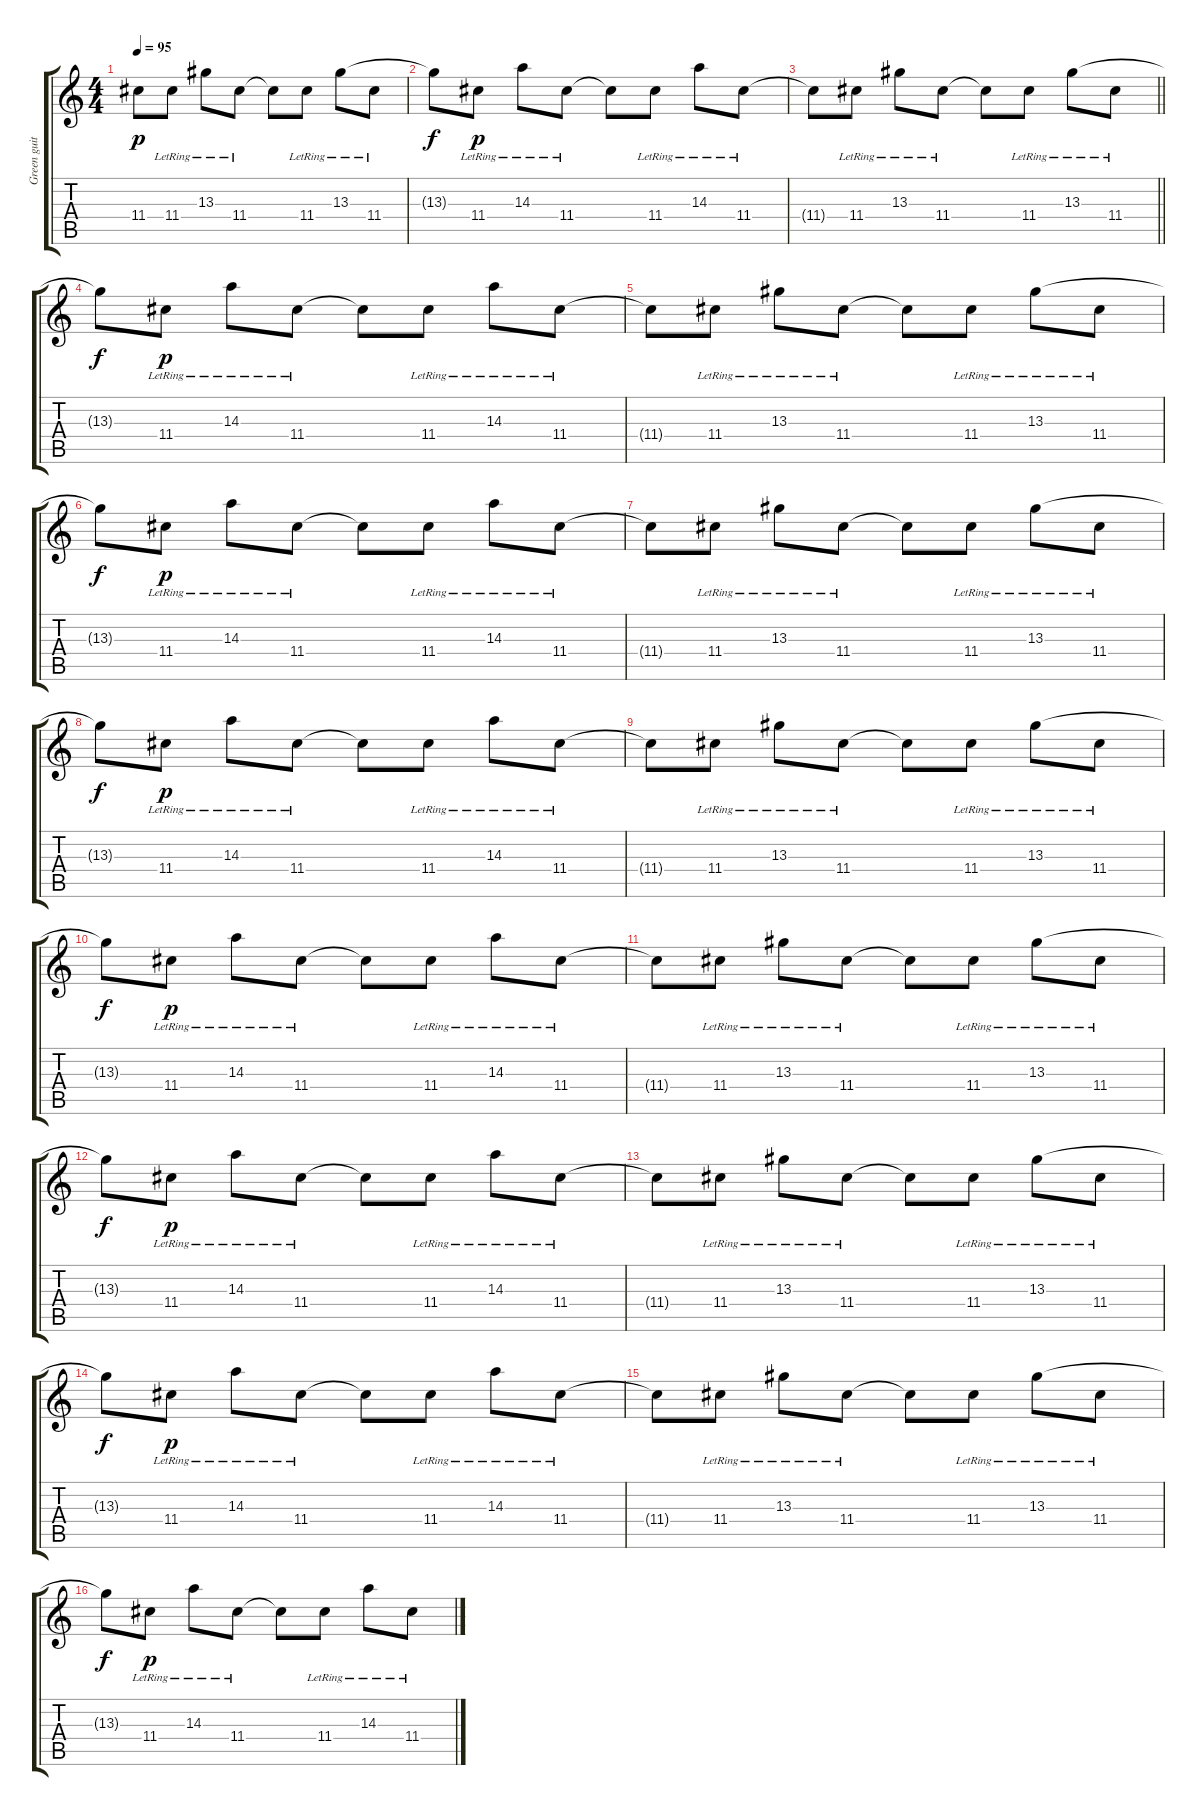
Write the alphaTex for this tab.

\track ("Green guitar" "Green guit") {instrument electricguitarclean}
\staff {score tabs}
\tuning (E4 B3 G3 D3 A2 E2) {hide}
\ts (4 4)
\tempo 95
\clef g2
\ks c
11.4{t}.8{dy p} 11.4{lr}.8 13.3{lr}.8 11.4{lr}.8 11.4{t}.8 11.4{lr}.8 13.3{lr}.8 11.4{lr}.8 |
13.3{t}.8{dy f} 11.4{lr}.8{dy p} 14.3{lr}.8 11.4{lr}.8 11.4{t}.8 11.4{lr}.8 14.3{lr}.8 11.4{lr}.8 |
\barLineRight lightlight
11.4{t}.8 11.4{lr}.8 13.3{lr}.8 11.4{lr}.8 11.4{t}.8 11.4{lr}.8 13.3{lr}.8 11.4{lr}.8 |
\section ("" "")
13.3{t}.8{dy f} 11.4{lr}.8{dy p} 14.3{lr}.8 11.4{lr}.8 11.4{t}.8 11.4{lr}.8 14.3{lr}.8 11.4{lr}.8 |
11.4{t}.8 11.4{lr}.8 13.3{lr}.8 11.4{lr}.8 11.4{t}.8 11.4{lr}.8 13.3{lr}.8 11.4{lr}.8 |
13.3{t}.8{dy f} 11.4{lr}.8{dy p} 14.3{lr}.8 11.4{lr}.8 11.4{t}.8 11.4{lr}.8 14.3{lr}.8 11.4{lr}.8 |
11.4{t}.8 11.4{lr}.8 13.3{lr}.8 11.4{lr}.8 11.4{t}.8 11.4{lr}.8 13.3{lr}.8 11.4{lr}.8 |
13.3{t}.8{dy f} 11.4{lr}.8{dy p} 14.3{lr}.8 11.4{lr}.8 11.4{t}.8 11.4{lr}.8 14.3{lr}.8 11.4{lr}.8 |
11.4{t}.8 11.4{lr}.8 13.3{lr}.8 11.4{lr}.8 11.4{t}.8 11.4{lr}.8 13.3{lr}.8 11.4{lr}.8 |
13.3{t}.8{dy f} 11.4{lr}.8{dy p} 14.3{lr}.8 11.4{lr}.8 11.4{t}.8 11.4{lr}.8 14.3{lr}.8 11.4{lr}.8 |
11.4{t}.8 11.4{lr}.8 13.3{lr}.8 11.4{lr}.8 11.4{t}.8 11.4{lr}.8 13.3{lr}.8 11.4{lr}.8 |
13.3{t}.8{dy f} 11.4{lr}.8{dy p} 14.3{lr}.8 11.4{lr}.8 11.4{t}.8 11.4{lr}.8 14.3{lr}.8 11.4{lr}.8 |
11.4{t}.8 11.4{lr}.8 13.3{lr}.8 11.4{lr}.8 11.4{t}.8 11.4{lr}.8 13.3{lr}.8 11.4{lr}.8 |
13.3{t}.8{dy f} 11.4{lr}.8{dy p} 14.3{lr}.8 11.4{lr}.8 11.4{t}.8 11.4{lr}.8 14.3{lr}.8 11.4{lr}.8 |
11.4{t}.8 11.4{lr}.8 13.3{lr}.8 11.4{lr}.8 11.4{t}.8 11.4{lr}.8 13.3{lr}.8 11.4{lr}.8 |
13.3{t}.8{dy f} 11.4{lr}.8{dy p} 14.3{lr}.8 11.4{lr}.8 11.4{t}.8 11.4{lr}.8 14.3{lr}.8 11.4{lr}.8
